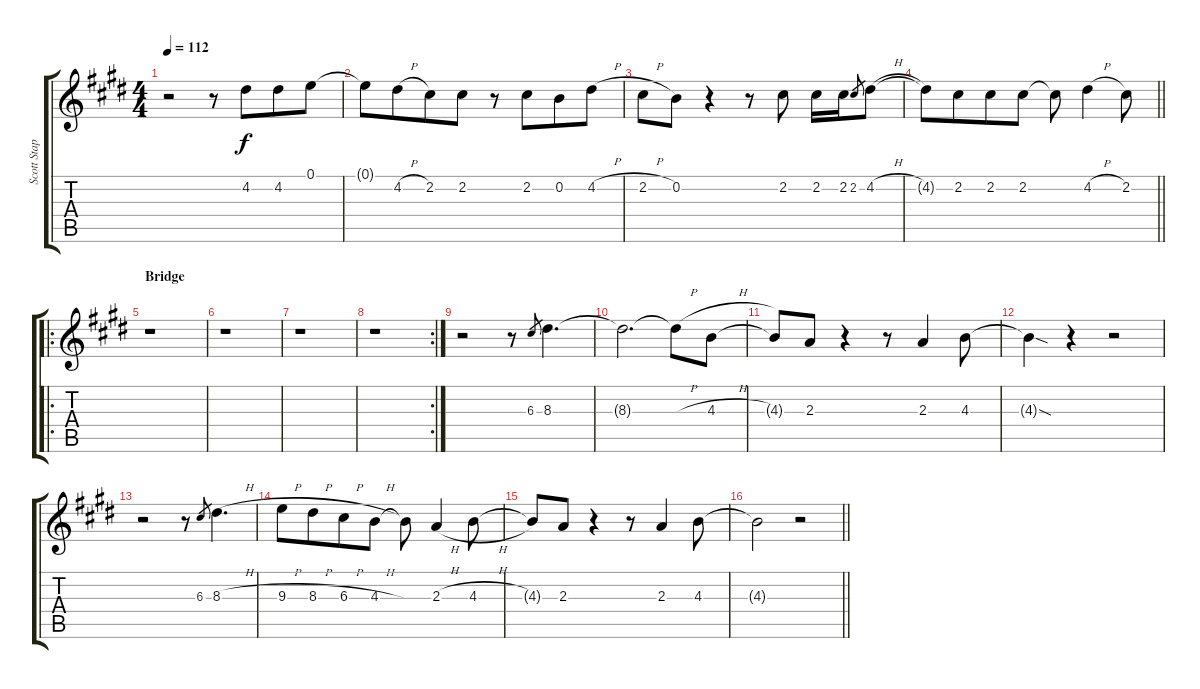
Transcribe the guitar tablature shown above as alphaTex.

\track ("Scott Stapp (Vocals)" "Scott Stap") {instrument overdrivenguitar}
\staff {score tabs}
\tuning (E4 B3 G3 D3 A2 E2) {hide}
\ts (4 4)
\tempo 112
\clef g2
\ks c#minor
r.2{dy f} r.8 4.2.8{beam merge} 4.2.8 0.1.8 |
0.1{t}.8 4.2{h}.8{beam merge} 2.2.8 2.2.8 r.8 2.2.8{beam merge} 0.2.8 4.2{h}.8 |
2.2{h}.8 0.2.8 r.4 r.8 2.2.8 2.2.16 2.2.16 2.2.8{gr} 4.2{h}.8 |
\barLineRight lightlight
4.2{t}.8 2.2.8{beam merge} 2.2.8 2.2.8 2.2{t}.8 4.2{h}.4 2.2.8 |
\ro
\section ("" "Bridge")
r.1 |
r.1 |
r.1 |
\rc 2
r.1 |
r.2 r.8 6.3.8{gr} 8.3.4{d} |
8.3{t}.2{d} 8.3{h t}.8 4.3{h}.8 |
4.3{t}.8 2.3.8 r.4 r.8 2.3.4 4.3.8 |
4.3{sod t}.4 r.4 r.2 |
r.2 r.8 6.3.8{gr} 8.3{h}.4{d} |
9.3{h}.8 8.3{h}.8{beam merge} 6.3{h}.8 4.3{h}.8 4.3{t}.8 2.3{h}.4 4.3{h}.8 |
4.3{t}.8 2.3.8 r.4 r.8 2.3.4 4.3.8 |
\barLineRight lightlight
4.3{t}.2 r.2
